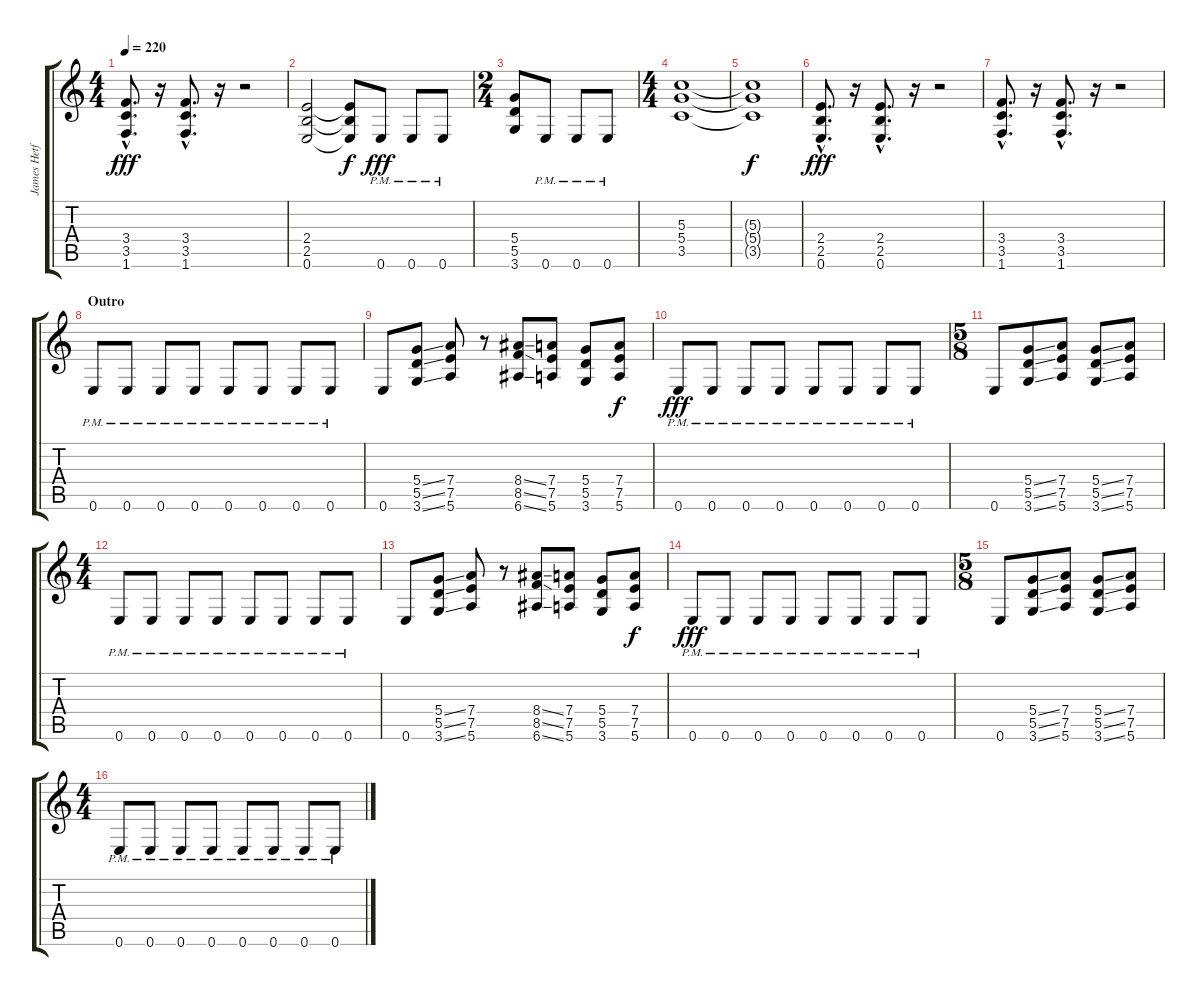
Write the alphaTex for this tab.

\track ("James Hetfield" "James Hetf") {instrument distortionguitar}
\staff {score tabs}
\tuning (E4 B3 G3 D3 A2 E2) {hide}
\ts (4 4)
\tempo 220
\clef g2
\ks c
(3.4{hac} 3.5{hac} 1.6{hac}).8{d dy fff} r.16 (3.4{hac} 3.5{hac} 1.6{hac}).8{d} r.16 r.2 |
(2.4 2.5 0.6).2 (2.4{t} 2.5{t} 0.6{t}).8{dy f} 0.6{pm}.8{dy fff} 0.6{pm}.8 0.6{pm}.8 |
\ts (2 4)
(5.4 5.5 3.6).8 0.6{pm}.8 0.6{pm}.8 0.6{pm}.8 |
\ts (4 4)
(5.3 5.4 3.5).1 |
(5.3{t} 5.4{t} 3.5{t}).1{dy f} |
(2.4{hac} 2.5{hac} 0.6{hac}).8{d dy fff} r.16 (2.4{hac} 2.5{hac} 0.6{hac}).8{d} r.16 r.2 |
(3.4{hac} 3.5{hac} 1.6{hac}).8{d} r.16 (3.4{hac} 3.5{hac} 1.6{hac}).8{d} r.16 r.2 |
\section ("" "Outro")
0.6{pm}.8 0.6{pm}.8 0.6{pm}.8 0.6{pm}.8 0.6{pm}.8 0.6{pm}.8 0.6{pm}.8 0.6{pm}.8 |
0.6.8 (5.4{ss} 5.5{ss} 3.6{ss}).8 (7.4 7.5 5.6).8 r.8 (8.4{ss} 8.5{ss} 6.6{ss}).8 (7.4 7.5 5.6).8 (5.4 5.5 3.6).8 (7.4 7.5 5.6).8{dy f} |
0.6{pm}.8{dy fff} 0.6{pm}.8 0.6{pm}.8 0.6{pm}.8 0.6{pm}.8 0.6{pm}.8 0.6{pm}.8 0.6{pm}.8 |
\ts (5 8)
0.6.8 (5.4{ss} 5.5{ss} 3.6{ss}).8 (7.4 7.5 5.6).8 (5.4{ss} 5.5{ss} 3.6{ss}).8 (7.4 7.5 5.6).8 |
\ts (4 4)
0.6{pm}.8 0.6{pm}.8 0.6{pm}.8 0.6{pm}.8 0.6{pm}.8 0.6{pm}.8 0.6{pm}.8 0.6{pm}.8 |
0.6.8 (5.4{ss} 5.5{ss} 3.6{ss}).8 (7.4 7.5 5.6).8 r.8 (8.4{ss} 8.5{ss} 6.6{ss}).8 (7.4 7.5 5.6).8 (5.4 5.5 3.6).8 (7.4 7.5 5.6).8{dy f} |
0.6{pm}.8{dy fff} 0.6{pm}.8 0.6{pm}.8 0.6{pm}.8 0.6{pm}.8 0.6{pm}.8 0.6{pm}.8 0.6{pm}.8 |
\ts (5 8)
0.6.8 (5.4{ss} 5.5{ss} 3.6{ss}).8 (7.4 7.5 5.6).8 (5.4{ss} 5.5{ss} 3.6{ss}).8 (7.4 7.5 5.6).8 |
\ts (4 4)
0.6{pm}.8 0.6{pm}.8 0.6{pm}.8 0.6{pm}.8 0.6{pm}.8 0.6{pm}.8 0.6{pm}.8 0.6{pm}.8
